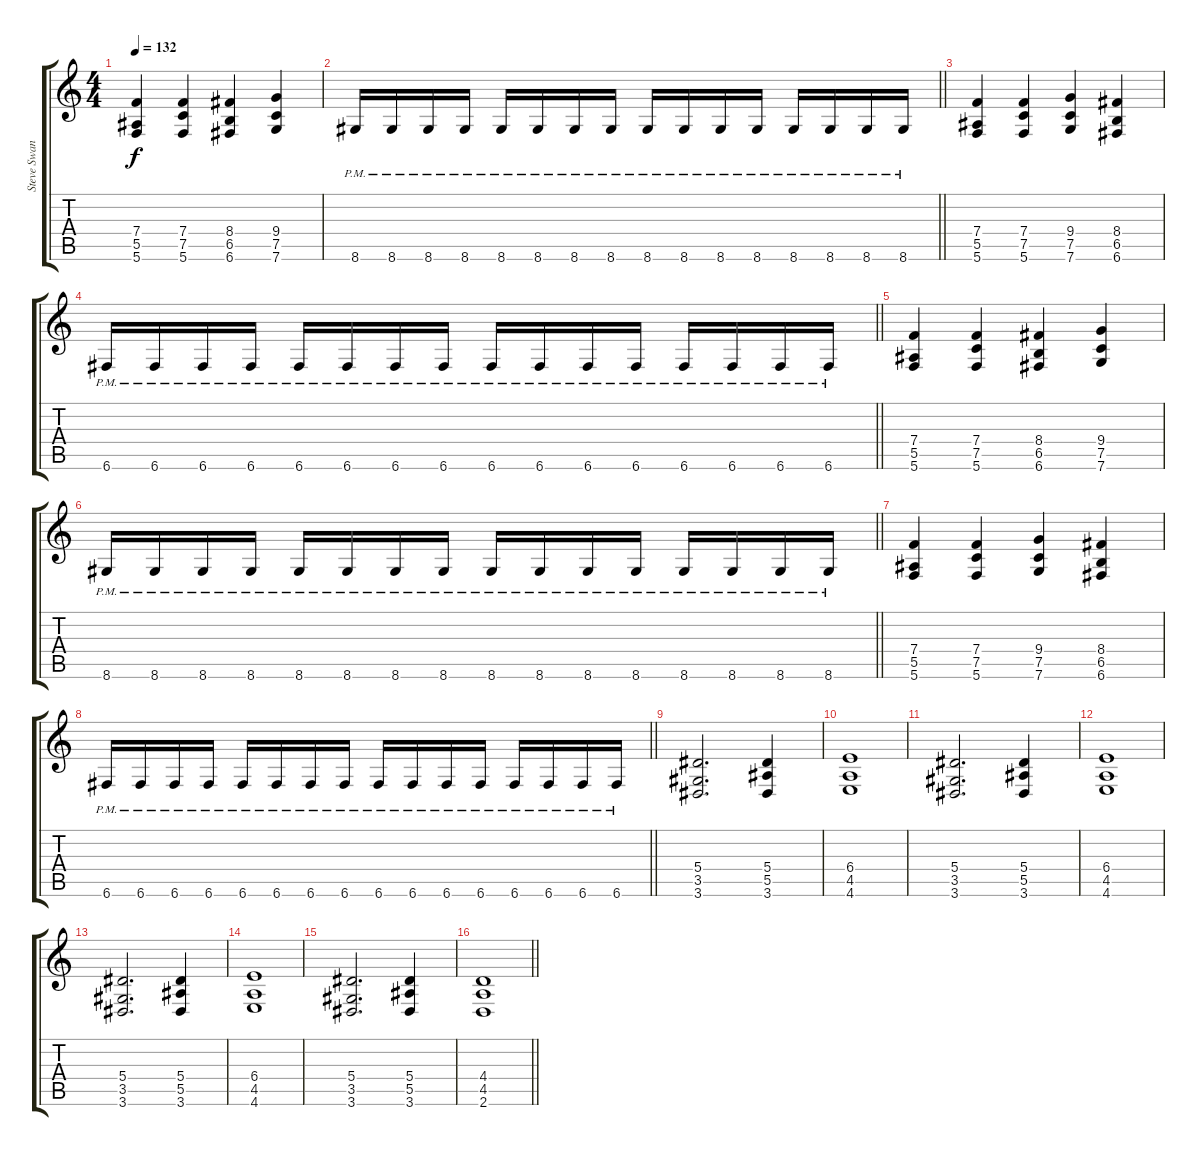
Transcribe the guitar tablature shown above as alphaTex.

\track ("Steve Swanson 1" "Steve Swan") {instrument distortionguitar}
\staff {score tabs}
\tuning (C4 G3 Eb3 Bb2 F2 C2) {hide}
\ts (4 4)
\tempo 132
\clef g2
\ks c
(7.4 5.5 5.6).4{dy f} (7.4 7.5 5.6).4 (8.4 6.5 6.6).4 (9.4 7.5 7.6).4 |
\barLineRight lightlight
8.6{pm}.16 8.6{pm}.16 8.6{pm}.16 8.6{pm}.16 8.6{pm}.16 8.6{pm}.16 8.6{pm}.16 8.6{pm}.16 8.6{pm}.16 8.6{pm}.16 8.6{pm}.16 8.6{pm}.16 8.6{pm}.16 8.6{pm}.16 8.6{pm}.16 8.6{pm}.16 |
(7.4 5.5 5.6).4 (7.4 7.5 5.6).4 (9.4 7.5 7.6).4 (8.4 6.5 6.6).4 |
\barLineRight lightlight
6.6{pm}.16 6.6{pm}.16 6.6{pm}.16 6.6{pm}.16 6.6{pm}.16 6.6{pm}.16 6.6{pm}.16 6.6{pm}.16 6.6{pm}.16 6.6{pm}.16 6.6{pm}.16 6.6{pm}.16 6.6{pm}.16 6.6{pm}.16 6.6{pm}.16 6.6{pm}.16 |
(7.4 5.5 5.6).4 (7.4 7.5 5.6).4 (8.4 6.5 6.6).4 (9.4 7.5 7.6).4 |
\barLineRight lightlight
8.6{pm}.16 8.6{pm}.16 8.6{pm}.16 8.6{pm}.16 8.6{pm}.16 8.6{pm}.16 8.6{pm}.16 8.6{pm}.16 8.6{pm}.16 8.6{pm}.16 8.6{pm}.16 8.6{pm}.16 8.6{pm}.16 8.6{pm}.16 8.6{pm}.16 8.6{pm}.16 |
(7.4 5.5 5.6).4 (7.4 7.5 5.6).4 (9.4 7.5 7.6).4 (8.4 6.5 6.6).4 |
\barLineRight lightlight
6.6{pm}.16 6.6{pm}.16 6.6{pm}.16 6.6{pm}.16 6.6{pm}.16 6.6{pm}.16 6.6{pm}.16 6.6{pm}.16 6.6{pm}.16 6.6{pm}.16 6.6{pm}.16 6.6{pm}.16 6.6{pm}.16 6.6{pm}.16 6.6{pm}.16 6.6{pm}.16 |
(5.4 3.5 3.6).2{d} (5.4 5.5 3.6).4 |
(6.4 4.5 4.6).1 |
(5.4 3.5 3.6).2{d} (5.4 5.5 3.6).4 |
(6.4 4.5 4.6).1 |
(5.4 3.5 3.6).2{d} (5.4 5.5 3.6).4 |
(6.4 4.5 4.6).1 |
(5.4 3.5 3.6).2{d} (5.4 5.5 3.6).4 |
\barLineRight lightlight
(4.4 4.5 2.6).1
